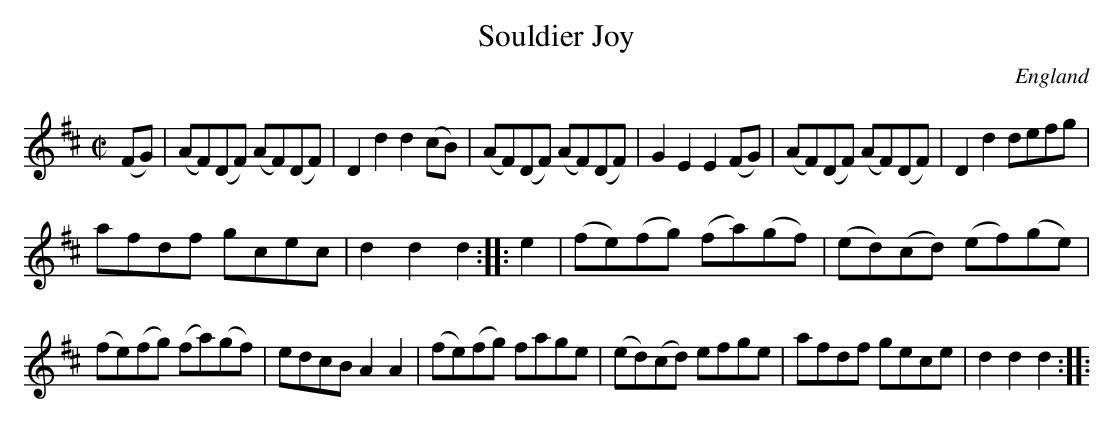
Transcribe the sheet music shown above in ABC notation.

X:1
T:Souldier Joy
L:1/8
M:C|
O:England
K:D major
(FG) |\
(AF)(DF) (AF)(DF) | D2d2 d2(cB) |   (AF)(DF) (AF)(DF) | G2E2 E2(FG) |\
(AF)(DF) (AF)(DF) | D2d2 defg   | ! afdf gcec         | d2d2 d2 :: \
e2 |\
(fe)(fg) (fa)(gf) | (ed)(cd) (ef)(ge) | ! (fe)(fg) (fa)(gf) | edcB A2A2 |\
(fe)(fg) fage     |(ed)(cd)  efge     |   afdf gece         | d2d2 d2 ::
